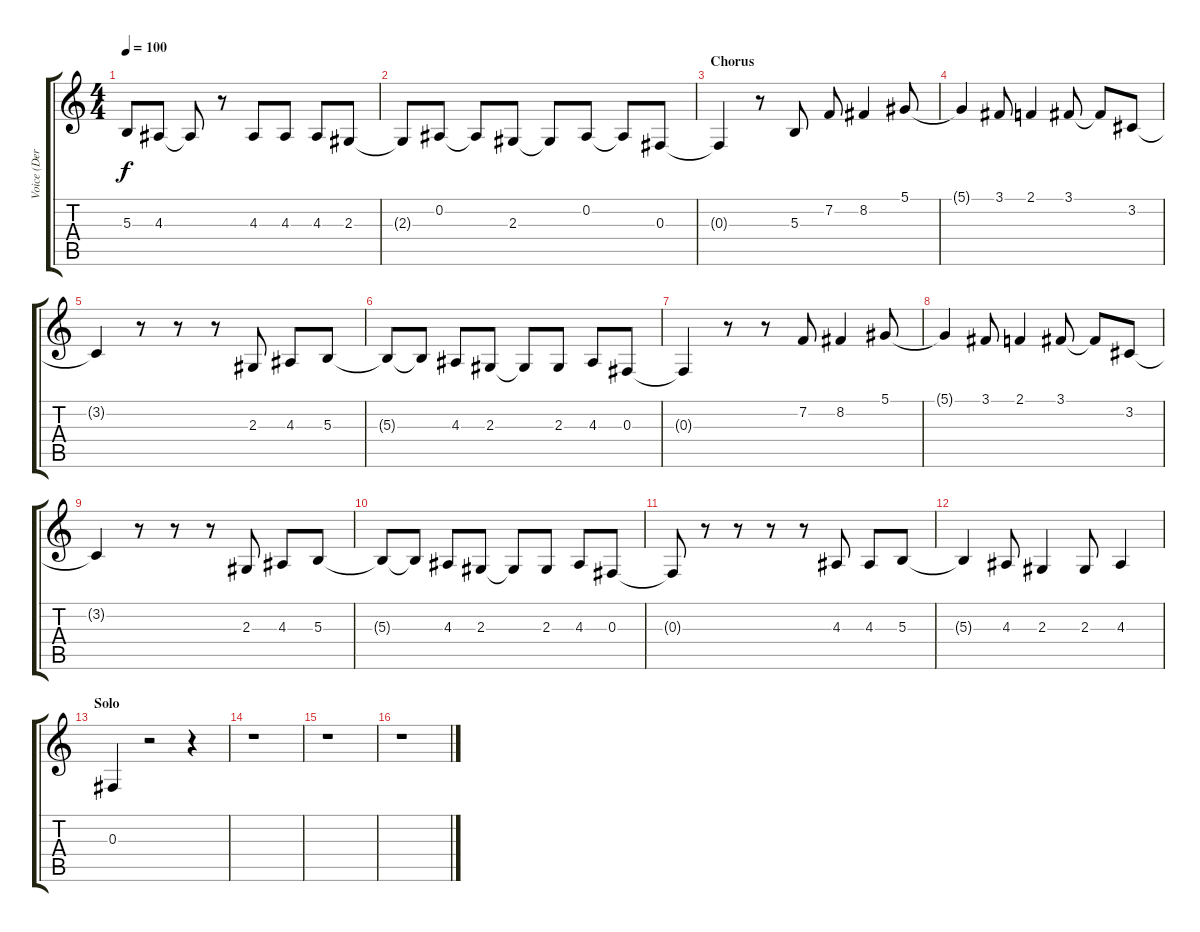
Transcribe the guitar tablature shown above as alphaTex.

\track ("Voice (Deryck)" "Voice (Der") {instrument oboe}
\staff {score tabs}
\tuning (Eb4 Bb3 Gb3 Db3 Ab2 Eb2) {hide}
\ts (4 4)
\tempo 100
\clef g2
\ks c
5.3{t}.8{dy f} 4.3.8 4.3{t}.8 r.8 4.3.8 4.3.8 4.3.8 2.3.8 |
2.3{t}.8 0.2.8 0.2{t}.8 2.3.8 2.3{t}.8 0.2.8 0.2{t}.8 0.3.8 |
\section ("" "Chorus")
0.3{t}.4 r.8 5.3.8 7.2.8 8.2.4 5.1.8 |
5.1{t}.4 3.1.8 2.1.4 3.1.8 3.1{t}.8 3.2.8 |
3.2{t}.4 r.8 r.8 r.8 2.3.8 4.3.8 5.3.8 |
5.3{t}.8 5.3{t}.8 4.3.8 2.3.8 2.3{t}.8 2.3.8 4.3.8 0.3.8 |
0.3{t}.4 r.8 r.8 7.2.8 8.2.4 5.1.8 |
5.1{t}.4 3.1.8 2.1.4 3.1.8 3.1{t}.8 3.2.8 |
3.2{t}.4 r.8 r.8 r.8 2.3.8 4.3.8 5.3.8 |
5.3{t}.8 5.3{t}.8 4.3.8 2.3.8 2.3{t}.8 2.3.8 4.3.8 0.3.8 |
0.3{t}.8 r.8 r.8 r.8 r.8 4.3.8 4.3.8 5.3.8 |
5.3{t}.4 4.3.8 2.3.4 2.3.8 4.3.4 |
\section ("" "Solo")
0.3.4 r.2 r.4 |
r.1 |
r.1 |
r.1
